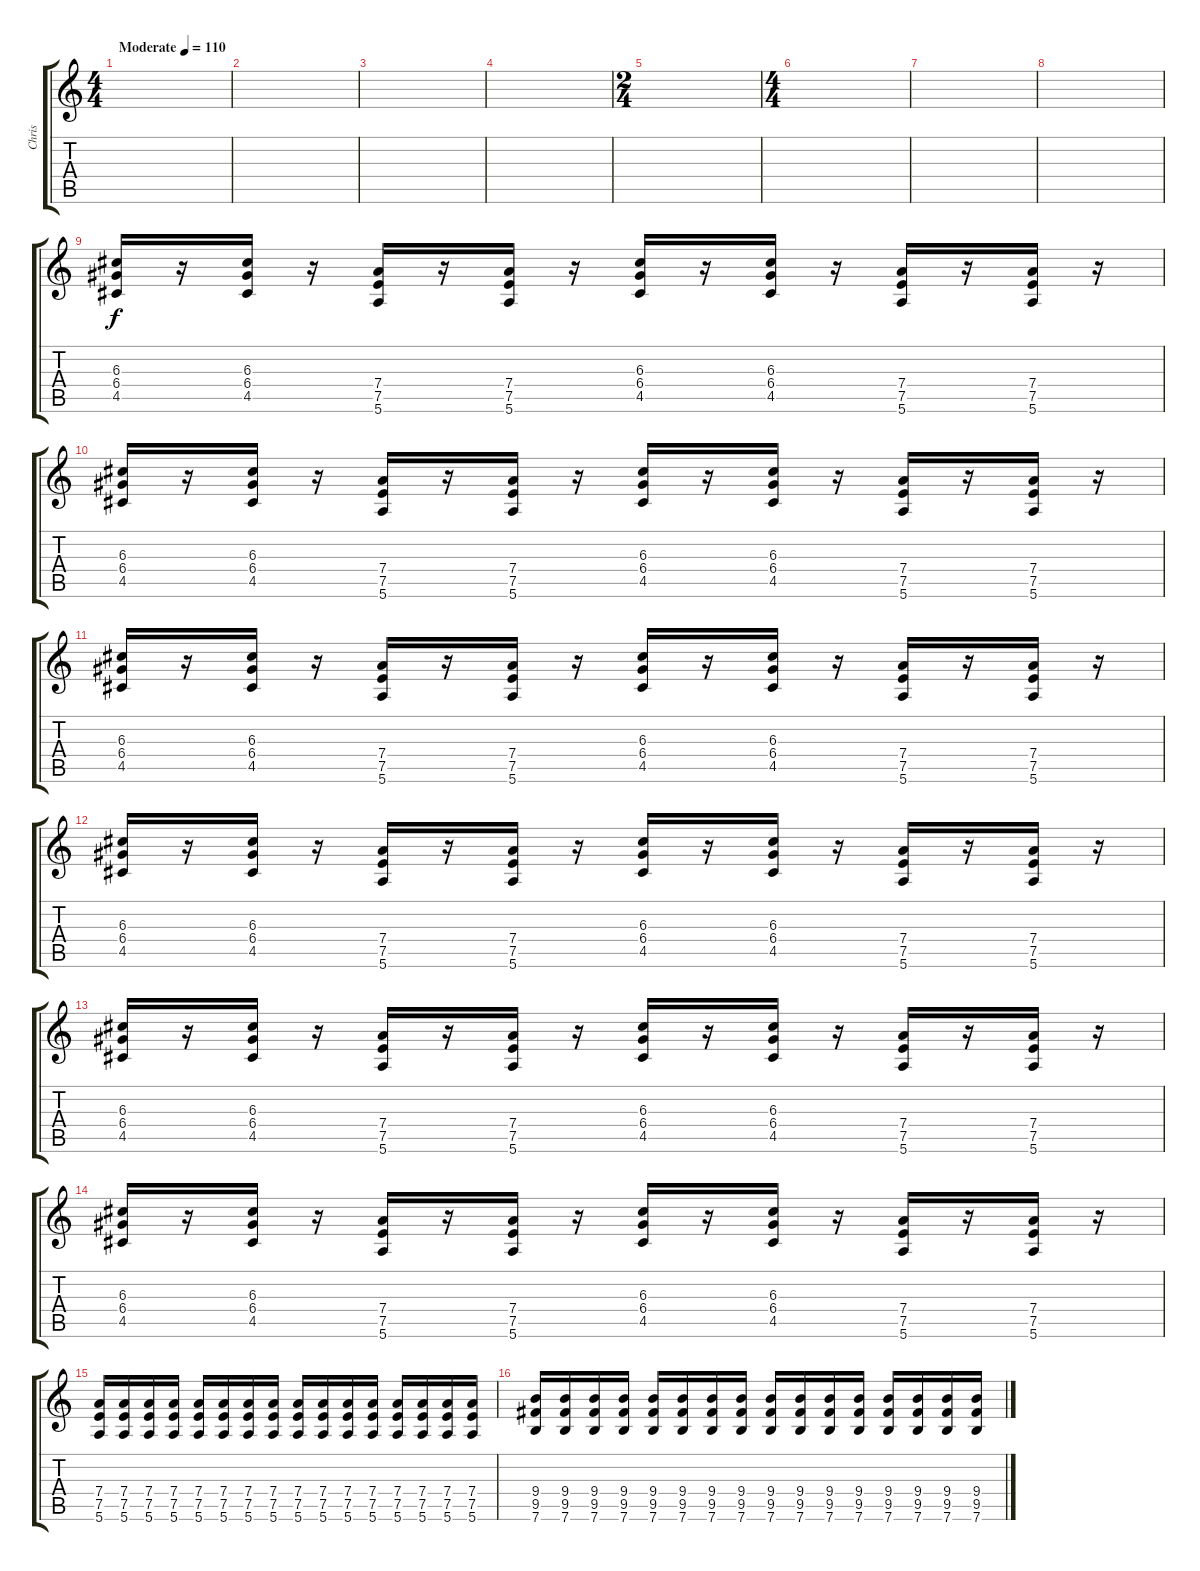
\track ("Chris" "Chris") {instrument distortionguitar}
\staff {score tabs}
\tuning (E4 B3 G3 D3 A2 E2) {hide}
\ts (4 4)
\tempo (110 "Moderate")
\clef g2
\ks c
|
|
|
|
\ts (2 4)
|
\ts (4 4)
|
|
|
(6.3 6.4 4.5).16 r.16 (6.3 6.4 4.5).16 r.16 (7.4 7.5 5.6).16 r.16 (7.4 7.5 5.6).16 r.16 (6.3 6.4 4.5).16 r.16 (6.3 6.4 4.5).16 r.16 (7.4 7.5 5.6).16 r.16 (7.4 7.5 5.6).16 r.16 |
(6.3 6.4 4.5).16 r.16 (6.3 6.4 4.5).16 r.16 (7.4 7.5 5.6).16 r.16 (7.4 7.5 5.6).16 r.16 (6.3 6.4 4.5).16 r.16 (6.3 6.4 4.5).16 r.16 (7.4 7.5 5.6).16 r.16 (7.4 7.5 5.6).16 r.16 |
(6.3 6.4 4.5).16 r.16 (6.3 6.4 4.5).16 r.16 (7.4 7.5 5.6).16 r.16 (7.4 7.5 5.6).16 r.16 (6.3 6.4 4.5).16 r.16 (6.3 6.4 4.5).16 r.16 (7.4 7.5 5.6).16 r.16 (7.4 7.5 5.6).16 r.16 |
(6.3 6.4 4.5).16 r.16 (6.3 6.4 4.5).16 r.16 (7.4 7.5 5.6).16 r.16 (7.4 7.5 5.6).16 r.16 (6.3 6.4 4.5).16 r.16 (6.3 6.4 4.5).16 r.16 (7.4 7.5 5.6).16 r.16 (7.4 7.5 5.6).16 r.16 |
(6.3 6.4 4.5).16 r.16 (6.3 6.4 4.5).16 r.16 (7.4 7.5 5.6).16 r.16 (7.4 7.5 5.6).16 r.16 (6.3 6.4 4.5).16 r.16 (6.3 6.4 4.5).16 r.16 (7.4 7.5 5.6).16 r.16 (7.4 7.5 5.6).16 r.16 |
(6.3 6.4 4.5).16 r.16 (6.3 6.4 4.5).16 r.16 (7.4 7.5 5.6).16 r.16 (7.4 7.5 5.6).16 r.16 (6.3 6.4 4.5).16 r.16 (6.3 6.4 4.5).16 r.16 (7.4 7.5 5.6).16 r.16 (7.4 7.5 5.6).16 r.16 |
(7.4 7.5 5.6).16 (7.4 7.5 5.6).16 (7.4 7.5 5.6).16 (7.4 7.5 5.6).16 (7.4 7.5 5.6).16 (7.4 7.5 5.6).16 (7.4 7.5 5.6).16 (7.4 7.5 5.6).16 (7.4 7.5 5.6).16 (7.4 7.5 5.6).16 (7.4 7.5 5.6).16 (7.4 7.5 5.6).16 (7.4 7.5 5.6).16 (7.4 7.5 5.6).16 (7.4 7.5 5.6).16 (7.4 7.5 5.6).16 |
(9.4 9.5 7.6).16 (9.4 9.5 7.6).16 (9.4 9.5 7.6).16 (9.4 9.5 7.6).16 (9.4 9.5 7.6).16 (9.4 9.5 7.6).16 (9.4 9.5 7.6).16 (9.4 9.5 7.6).16 (9.4 9.5 7.6).16 (9.4 9.5 7.6).16 (9.4 9.5 7.6).16 (9.4 9.5 7.6).16 (9.4 9.5 7.6).16 (9.4 9.5 7.6).16 (9.4 9.5 7.6).16 (9.4 9.5 7.6).16
